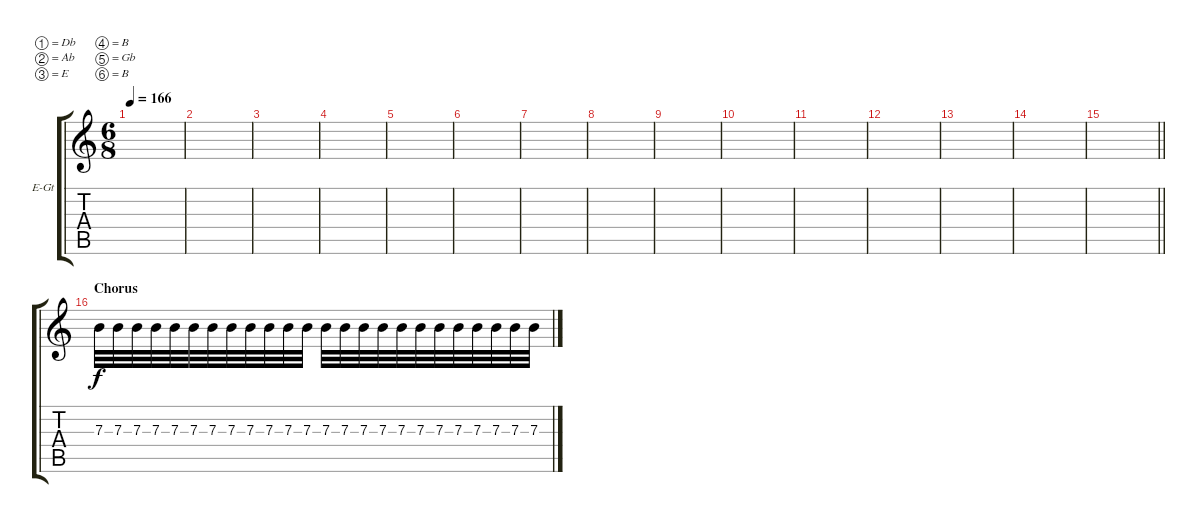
\bracketExtendMode groupsimilarinstruments
\firstSystemTrackNameOrientation horizontal
\otherSystemsTrackNameOrientation horizontal
\track ("Lead guitar" "E-Gt") {instrument overdrivenguitar}
\staff {score tabs}
\tuning (Db4 Ab3 E3 B2 Gb2 B1)
\ts (6 8)
\tempo 166
\clef g2
\ks c
|
|
|
|
|
|
|
|
|
|
|
|
|
|
\barLineRight lightlight
|
\section ("" "Chorus")
7.3.32 7.3.32 7.3.32 7.3.32 7.3.32 7.3.32 7.3.32 7.3.32 7.3.32 7.3.32 7.3.32 7.3.32 7.3.32 7.3.32 7.3.32 7.3.32 7.3.32 7.3.32 7.3.32 7.3.32 7.3.32 7.3.32 7.3.32 7.3.32
